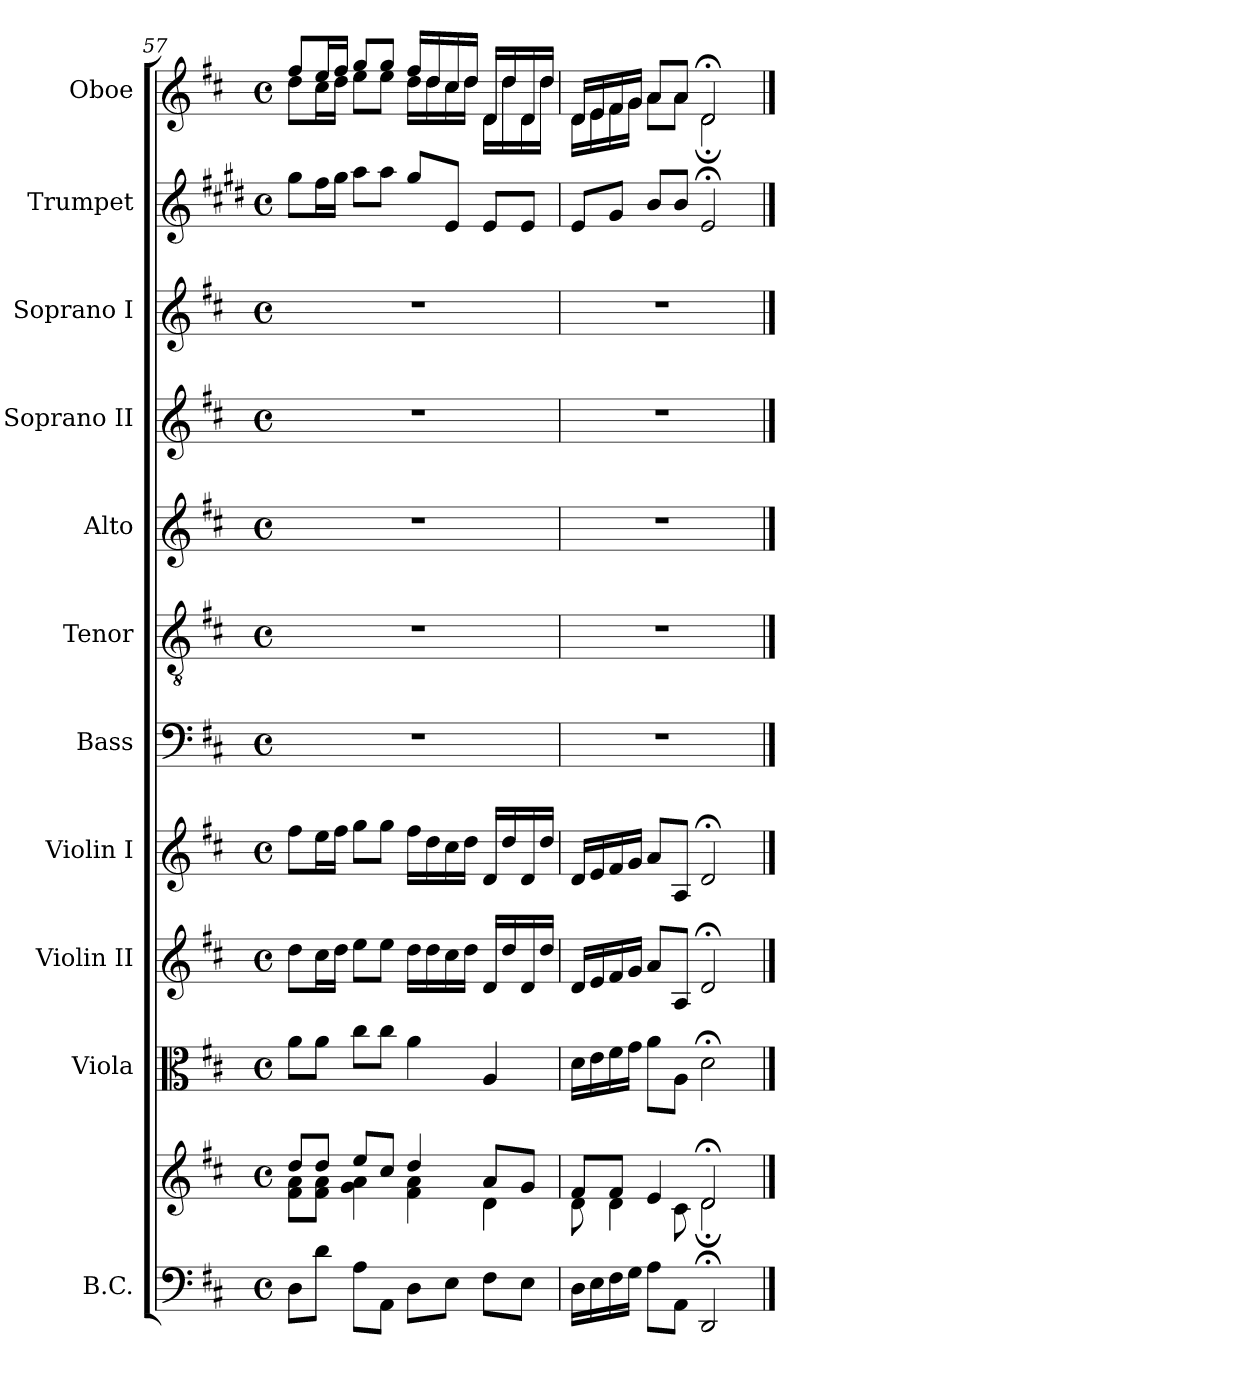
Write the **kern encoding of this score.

**kern	**kern	**kern	**kern	**kern	**kern	**kern	**kern	**kern	**kern	**kern	**kern
*part11	*part11	*part10	*part9	*part8	*part7	*part6	*part5	*part4	*part3	*part2	*part1
*staff12	*staff11	*staff10	*staff9	*staff8	*staff7	*staff6	*staff5	*staff4	*staff3	*staff2	*staff1
*I"B.C.	*	*I"Viola	*I"Violin II	*I"Violin I	*I"Bass	*I"Tenor	*I"Alto	*I"Soprano II	*I"Soprano I	*I"Trumpet	*I"Oboe
*I'B.C.	*	*I'Vla.	*I'Vln. II	*I'Vln. I	*I'B	*I'T	*I'A	*I'S.II	*I'S.I	*I'Tpt.	*I'Ob.
*clefF4	*clefG2	*clefC3	*clefG2	*clefG2	*clefF4	*clefGv2	*clefG2	*clefG2	*clefG2	*clefG2	*clefG2
*	*	*	*	*	*	*	*	*	*	*ITrd1c2	*
*k[f#c#]	*k[f#c#]	*k[f#c#]	*k[f#c#]	*k[f#c#]	*k[f#c#]	*k[f#c#]	*k[f#c#]	*k[f#c#]	*k[f#c#]	*k[f#c#]	*k[f#c#]
*D:	*D:	*D:	*D:	*D:	*D:	*D:	*D:	*D:	*D:	*D:	*D:
*M4/4	*M4/4	*M4/4	*M4/4	*M4/4	*M4/4	*M4/4	*M4/4	*M4/4	*M4/4	*M4/4	*M4/4
*met(c)	*met(c)	*met(c)	*met(c)	*met(c)	*met(c)	*met(c)	*met(c)	*met(c)	*met(c)	*met(c)	*met(c)
=57	=57	=57	=57	=57	=57	=57	=57	=57	=57	=57	=57
*	*^	*	*	*	*	*	*	*	*	*	*^
8D\L	8dd/L	8f#\ 8a\L	8a\L	8dd\L	8ff#\L	1r	1r	1r	1r	1r	8ff#\L	8ff#/L	8dd\L
8d\J	8dd/J	8f#\ 8a\J	8a\J	16cc#\L	16ee\L	.	.	.	.	.	16ee\L	16ee/L	16cc#\L
.	.	.	.	16dd\JJ	16ff#\JJ	.	.	.	.	.	16ff#\JJ	16ff#/JJ	16dd\JJ
8A\L	8ee/L	4g\ 4a\	8cc#\L	8ee\L	8gg\L	.	.	.	.	.	8gg\L	8gg/L	8ee\L
8AA\J	8cc#/J	.	8cc#\J	8ee\J	8gg\J	.	.	.	.	.	8gg\J	8gg/J	8ee\J
8D\L	4dd/	4f#\ 4a\	4a\	16dd\LL	16ff#\LL	.	.	.	.	.	8ff#/L	16ff#/LL	16dd\LL
.	.	.	.	16dd\	16dd\	.	.	.	.	.	.	16dd/	16dd\
8E\J	.	.	.	16cc#\	16cc#\	.	.	.	.	.	8d/J	16cc#/	16cc#\
.	.	.	.	16dd\JJ	16dd\JJ	.	.	.	.	.	.	16dd/JJ	16dd\JJ
8F#\L	8a/L	4d\	4A/	16d/LL	16d/LL	.	.	.	.	.	8d/L	16d/LL	16d\LL
.	.	.	.	16dd/	16dd/	.	.	.	.	.	.	16dd/	16dd\
8E\J	8g/J	.	.	16d/	16d/	.	.	.	.	.	8d/J	16d/	16d\
.	.	.	.	16dd/JJ	16dd/JJ	.	.	.	.	.	.	16dd/JJ	16dd\JJ
=58	=58	=58	=58	=58	=58	=58	=58	=58	=58	=58	=58	=58	=58
16D\LL	8f#/L	8d\	16d\LL	16d/LL	16d/LL	1r	1r	1r	1r	1r	8d/L	16d/LL	16d\LL
16E\	.	.	16e\	16e/	16e/	.	.	.	.	.	.	16e/	16e\
16F#\	8f#/J	4d\	16f#\	16f#/	16f#/	.	.	.	.	.	8f#/J	16f#/	16f#\
16G\JJ	.	.	16g\JJ	16g/JJ	16g/JJ	.	.	.	.	.	.	16g/JJ	16g\JJ
8A\L	4e/	.	8a\L	8a/L	8a/L	.	.	.	.	.	8a/L	8a/L	8a\L
8AA\J	.	8c#\	8A\J	8A/J	8A/J	.	.	.	.	.	8a/J	8a/J	8a\J
2DD;</	2d;</	2d;\	2d;<\	2d;</	2d;</	.	.	.	.	.	2d;</	2d;</	2d;\
*	*v	*v	*	*	*	*	*	*	*	*	*	*v	*v
==	==	==	==	==	==	==	==	==	==	==	==
*-	*-	*-	*-	*-	*-	*-	*-	*-	*-	*-	*-
